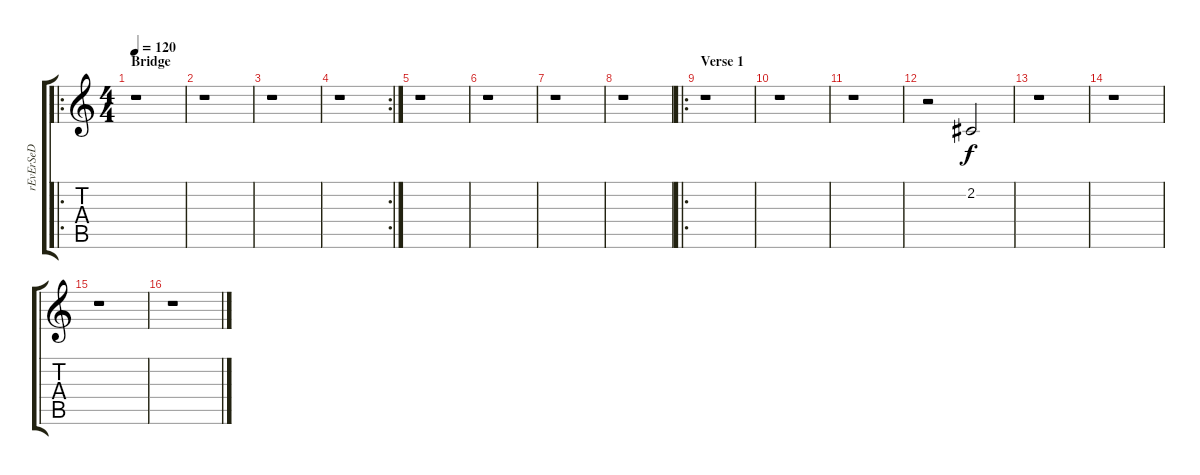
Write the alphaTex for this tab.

\track ("rEvErSeD" "rEvErSeD") {instrument reversecymbal}
\staff {score tabs}
\tuning (E4 B3 G3 D3 A2 D2) {hide}
\ro
\ts (4 4)
\section ("" "Bridge")
\tempo 120
\clef g2
\ks c
r.1{dy f} |
r.1 |
r.1 |
\rc 2
r.1 |
r.1 |
r.1 |
r.1 |
r.1 |
\ro
\section ("" "Verse 1")
r.1 |
r.1 |
r.1 |
r.2 2.2.2 |
r.1 |
r.1 |
r.1 |
r.1
